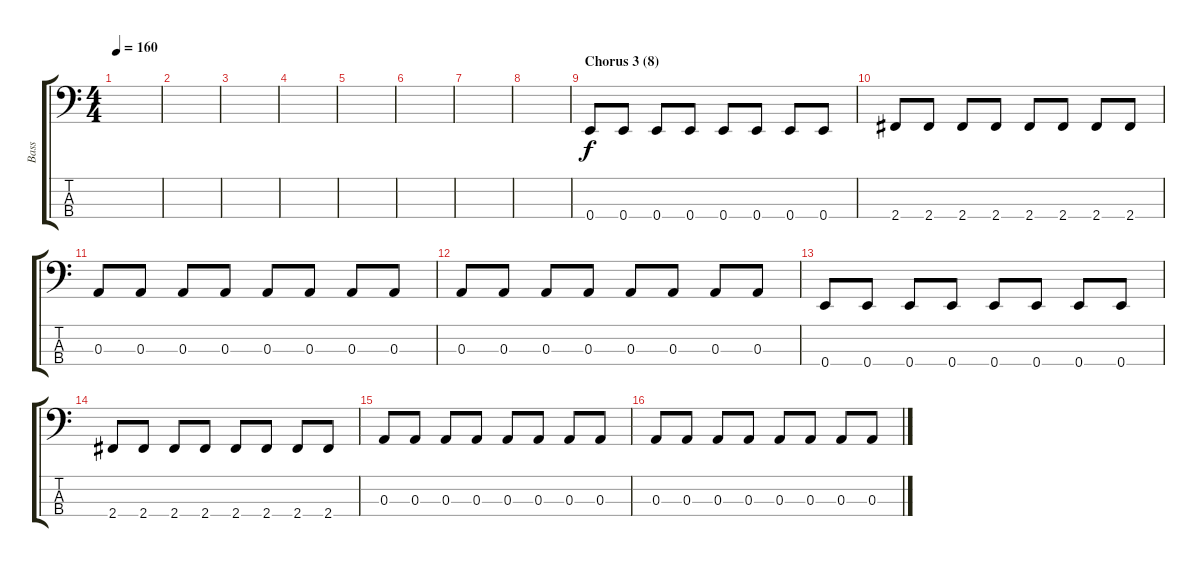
\track ("Bass" "Bass") {instrument electricbassfinger}
\staff {score tabs}
\tuning (G2 D2 A1 E1) {hide}
\ts (4 4)
\tempo 160
\clef f4
\ks c
|
|
|
|
|
|
|
|
\section ("" "Chorus 3 (8)")
0.4.8 0.4.8 0.4.8 0.4.8 0.4.8 0.4.8 0.4.8 0.4.8 |
2.4.8 2.4.8 2.4.8 2.4.8 2.4.8 2.4.8 2.4.8 2.4.8 |
0.3.8 0.3.8 0.3.8 0.3.8 0.3.8 0.3.8 0.3.8 0.3.8 |
0.3.8 0.3.8 0.3.8 0.3.8 0.3.8 0.3.8 0.3.8 0.3.8 |
0.4.8 0.4.8 0.4.8 0.4.8 0.4.8 0.4.8 0.4.8 0.4.8 |
2.4.8 2.4.8 2.4.8 2.4.8 2.4.8 2.4.8 2.4.8 2.4.8 |
0.3.8 0.3.8 0.3.8 0.3.8 0.3.8 0.3.8 0.3.8 0.3.8 |
0.3.8 0.3.8 0.3.8 0.3.8 0.3.8 0.3.8 0.3.8 0.3.8
